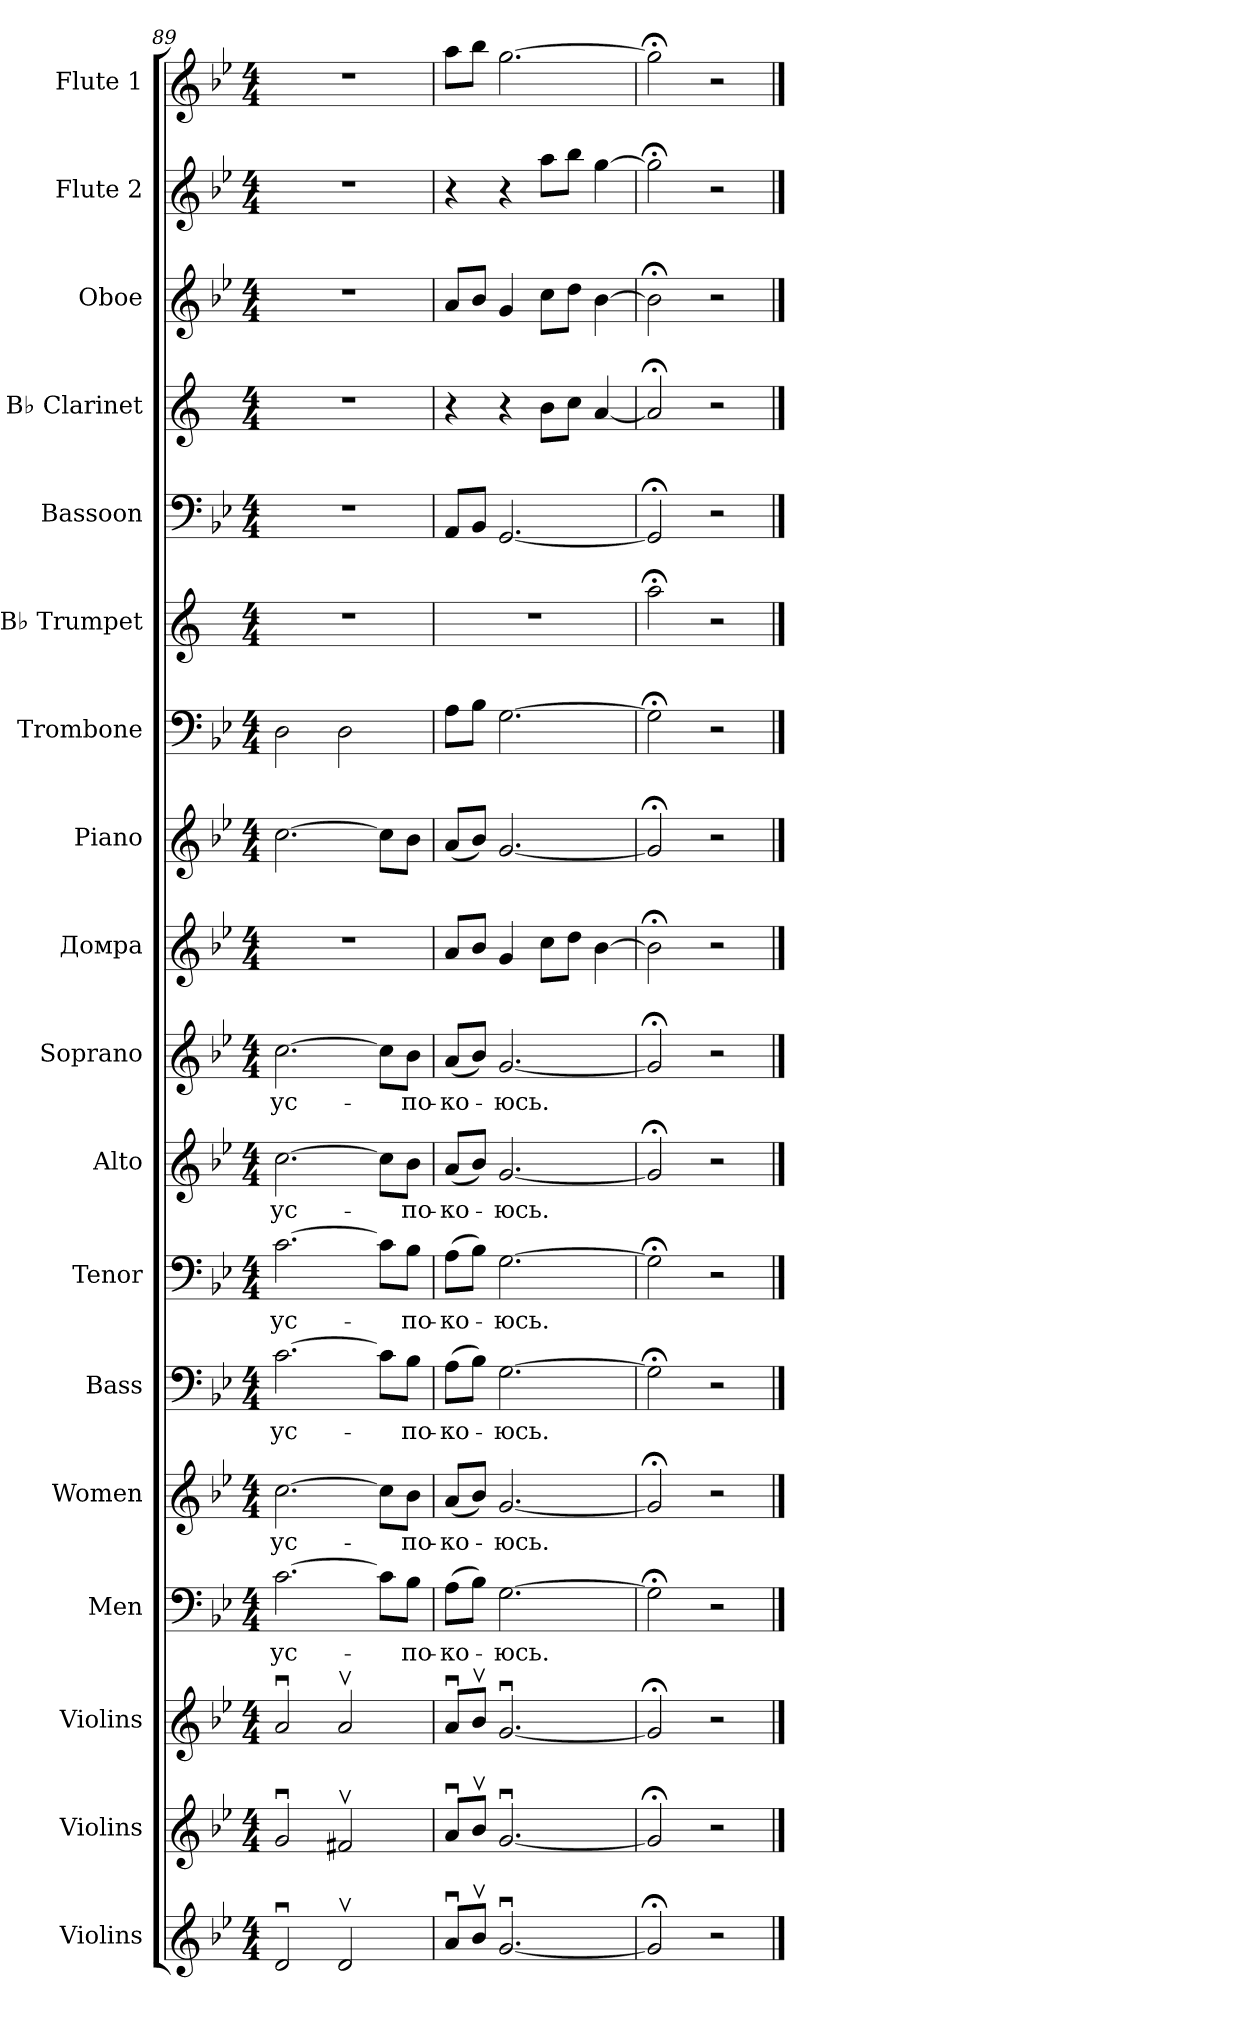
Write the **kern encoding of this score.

**kern	**kern	**kern	**kern	**text	**kern	**text	**kern	**text	**kern	**text	**kern	**text	**kern	**text	**kern	**kern	**kern	**kern	**kern	**kern	**kern	**kern	**kern
*part18	*part17	*part16	*part15	*part15	*part14	*part14	*part13	*part13	*part12	*part12	*part11	*part11	*part10	*part10	*part9	*part8	*part7	*part6	*part5	*part4	*part3	*part2	*part1
*staff18	*staff17	*staff16	*staff15	*staff15	*staff14	*staff14	*staff13	*staff13	*staff12	*staff12	*staff11	*staff11	*staff10	*staff10	*staff9	*staff8	*staff7	*staff6	*staff5	*staff4	*staff3	*staff2	*staff1
*I"Violins	*I"Violins	*I"Violins	*I"Men	*	*I"Women	*	*I"Bass	*	*I"Tenor	*	*I"Alto	*	*I"Soprano	*	*I"Домра	*I"Piano	*I"Trombone	*I"B♭ Trumpet	*I"Bassoon	*I"B♭ Clarinet	*I"Oboe	*I"Flute 2	*I"Flute 1
*I'Vlns.	*I'Vlns.	*I'Vlns.	*I'M.	*	*I'W.	*	*I'B.	*	*I'T.	*	*I'A.	*	*I'S.	*	*	*I'Pno.	*I'Tbn.	*I'B♭ Tpt.	*I'Bsn.	*I'B♭ Cl.	*I'Ob.	*I'Fl. 2	*I'Fl. 1
*clefG2	*clefG2	*clefG2	*clefF4	*	*clefG2	*	*clefF4	*	*clefF4	*	*clefG2	*	*clefG2	*	*clefG2	*clefG2	*clefF4	*clefG2	*clefF4	*clefG2	*clefG2	*clefG2	*clefG2
*	*	*	*	*	*	*	*	*	*	*	*	*	*	*	*	*	*	*ITrd1c2	*	*ITrd1c2	*	*	*
*k[b-e-]	*k[b-e-]	*k[b-e-]	*k[b-e-]	*	*k[b-e-]	*	*k[b-e-]	*	*k[b-e-]	*	*k[b-e-]	*	*k[b-e-]	*	*k[b-e-]	*k[b-e-]	*k[b-e-]	*k[b-e-]	*k[b-e-]	*k[b-e-]	*k[b-e-]	*k[b-e-]	*k[b-e-]
*M4/4	*M4/4	*M4/4	*M4/4	*	*M4/4	*	*M4/4	*	*M4/4	*	*M4/4	*	*M4/4	*	*M4/4	*M4/4	*M4/4	*M4/4	*M4/4	*M4/4	*M4/4	*M4/4	*M4/4
=89	=89	=89	=89	=89	=89	=89	=89	=89	=89	=89	=89	=89	=89	=89	=89	=89	=89	=89	=89	=89	=89	=89	=89
!	!	!	!	!LO:LY:b	!	!LO:LY:b	!	!LO:LY:b	!	!LO:LY:b	!	!LO:LY:b	!	!LO:LY:b	!	!	!	!	!	!	!	!	!
2du/	2gu/	2au/	[2.c\	ус-	[2.cc\	ус-	[2.c\	ус-	[2.c\	ус-	[2.cc\	ус-	[2.cc\	ус-	1r	[2.cc\	2D\	1r	1r	1r	1r	1r	1r
2dv/	2f#Xv/	2av/	.	.	.	.	.	.	.	.	.	.	.	.	.	.	2D\	.	.	.	.	.	.
.	.	.	8c\L]	.	8cc\L]	.	8c\L]	.	8c\L]	.	8cc\L]	.	8cc\L]	.	.	8cc\L]	.	.	.	.	.	.	.
!	!	!	!	!LO:LY:b	!	!LO:LY:b	!	!LO:LY:b	!	!LO:LY:b	!	!LO:LY:b	!	!LO:LY:b	!	!	!	!	!	!	!	!	!
.	.	.	8B-\J	-по-	8b-\J	-по-	8B-\J	-по-	8B-\J	-по-	8b-\J	-по-	8b-\J	-по-	.	8b-\J	.	.	.	.	.	.	.
=90	=90	=90	=90	=90	=90	=90	=90	=90	=90	=90	=90	=90	=90	=90	=90	=90	=90	=90	=90	=90	=90	=90	=90
!	!	!	!	!LO:LY:b	!	!LO:LY:b	!	!LO:LY:b	!	!LO:LY:b	!	!LO:LY:b	!	!LO:LY:b	!	!	!	!	!	!	!	!	!
8au/L	8au/L	8au/L	(>8A\L	-ко-	(<8a/L	-ко-	(>8A\L	-ко-	(>8A\L	-ко-	(<8a/L	-ко-	(<8a/L	-ко-	8a/L	(<8a/L	8A\L	1r	8AA/L	4r	8a/L	4r	8aa\L
8b-v/J	8b-v/J	8b-v/J	8B-\J)	.	8b-/J)	.	8B-\J)	.	8B-\J)	.	8b-/J)	.	8b-/J)	.	8b-/J	8b-/J)	8B-\J	.	8BB-/J	.	8b-/J	.	8bb-\J
!	!	!	!	!LO:LY:b	!	!LO:LY:b	!	!LO:LY:b	!	!LO:LY:b	!	!LO:LY:b	!	!LO:LY:b	!	!	!	!	!	!	!	!	!
[2.gu/	[2.gu/	[2.gu/	[2.G\	-юсь.	[2.g/	-юсь.	[2.G\	-юсь.	[2.G\	-юсь.	[2.g/	-юсь.	[2.g/	-юсь.	4g/	[2.g/	[2.G\	.	[2.GG/	4r	4g/	4r	[2.gg\
.	.	.	.	.	.	.	.	.	.	.	.	.	.	.	8cc\L	.	.	.	.	8a\L	8cc\L	8aa\L	.
.	.	.	.	.	.	.	.	.	.	.	.	.	.	.	8dd\J	.	.	.	.	8b-\J	8dd\J	8bb-\J	.
.	.	.	.	.	.	.	.	.	.	.	.	.	.	.	[4b-\	.	.	.	.	[4g/	[4b-\	[4gg\	.
=91	=91	=91	=91	=91	=91	=91	=91	=91	=91	=91	=91	=91	=91	=91	=91	=91	=91	=91	=91	=91	=91	=91	=91
2g;</]	2g;</]	2g;</]	2G;<\]	.	2g;</]	.	2G;<\]	.	2G;<\]	.	2g;</]	.	2g;</]	.	2b-;<\]	2g;</]	2G;<\]	2gg;<\	2GG;</]	2g;</]	2b-;<\]	2gg;<\]	2gg;<\]
2r	2r	2r	2r	.	2r	.	2r	.	2r	.	2r	.	2r	.	2r	2r	2r	2r	2r	2r	2r	2r	2r
==	==	==	==	==	==	==	==	==	==	==	==	==	==	==	==	==	==	==	==	==	==	==	==
*-	*-	*-	*-	*-	*-	*-	*-	*-	*-	*-	*-	*-	*-	*-	*-	*-	*-	*-	*-	*-	*-	*-	*-
